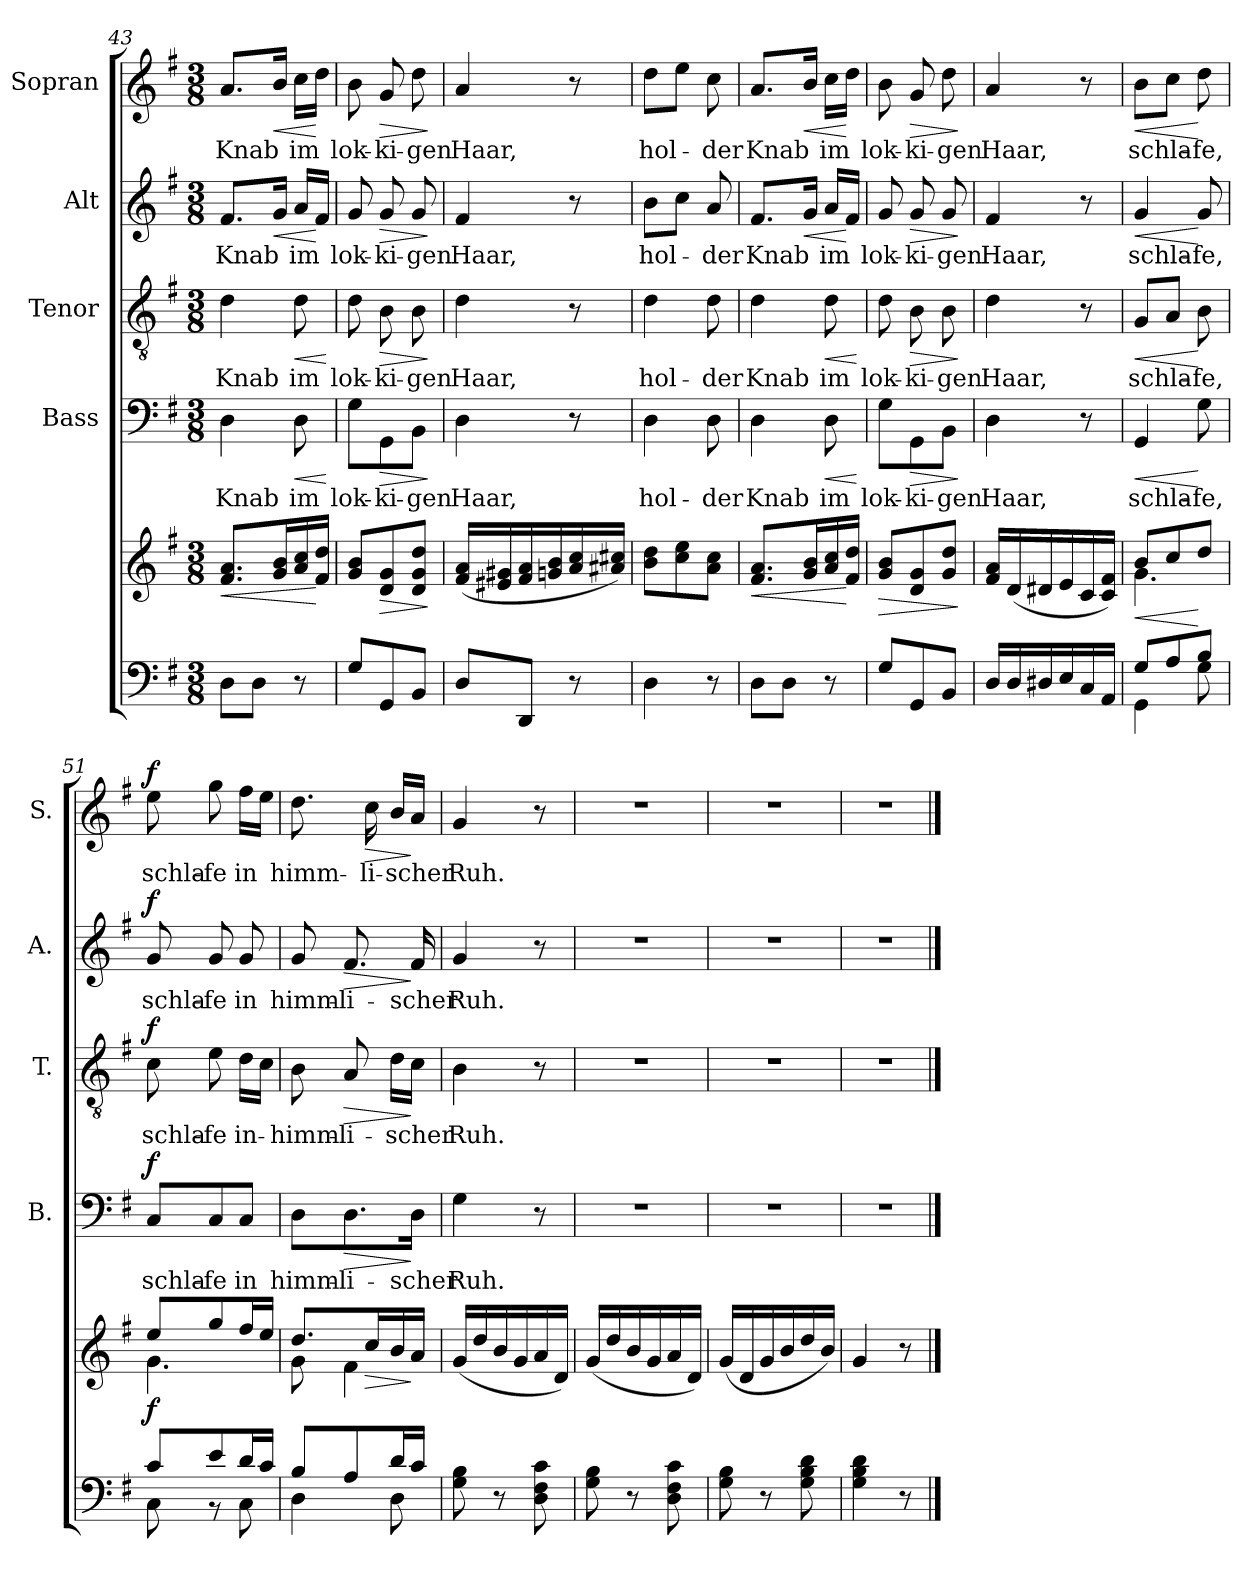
**kern	**kern	**dynam	**kern	**text	**dynam	**kern	**text	**dynam	**kern	**text	**dynam	**kern	**text	**dynam
*part5	*part5	*part5	*part4	*part4	*part4	*part3	*part3	*part3	*part2	*part2	*part2	*part1	*part1	*part1
*staff6	*staff5	*staff5/6	*staff4	*staff4	*staff4	*staff3	*staff3	*staff3	*staff2	*staff2	*staff2	*staff1	*staff1	*staff1
*	*	*	*I"Bass	*	*	*I"Tenor	*	*	*I"Alt	*	*	*I"Sopran	*	*
*	*	*	*I'B.	*	*	*I'T.	*	*	*I'A.	*	*	*I'S.	*	*
*clefF4	*clefG2	*	*clefF4	*	*	*clefGv2	*	*	*clefG2	*	*	*clefG2	*	*
*k[f#]	*k[f#]	*	*k[f#]	*	*	*k[f#]	*	*	*k[f#]	*	*	*k[f#]	*	*
*G:	*G:	*	*G:	*	*	*G:	*	*	*G:	*	*	*G:	*	*
*M3/8	*M3/8	*	*M3/8	*	*	*M3/8	*	*	*M3/8	*	*	*M3/8	*	*
=43	=43	=43	=43	=43	=43	=43	=43	=43	=43	=43	=43	=43	=43	=43
!	!	!LO:HP:b	!	!LO:LY:b	!	!	!LO:LY:b	!	!	!LO:LY:b	!	!	!LO:LY:b	!
8D\L	8.f#/ 8.a/L	<	4D\	Knab	.	4d\	Knab	.	8.f#/L	Knab	.	8.a/L	Knab	.
8D\J	.	.	.	.	.	.	.	.	.	.	.	.	.	.
!	!	!	!	!	!	!	!	!	!	!	!LO:HP:b	!	!	!LO:HP:b
.	16g/ 16b/L	.	.	.	.	.	.	.	16g/Jk	.	<	16b/Jk	.	<
!	!	!	!	!LO:LY:b	!LO:HP:b	!	!LO:LY:b	!LO:HP:b	!	!LO:LY:b	!	!	!LO:LY:b	!
8r	16a/ 16cc/	.	8D\	im	<	8d\	im	<	16a/LL	im	.	16cc\LL	im	.
.	16f#/ 16dd/JJ	[	.	.	.	.	.	.	16f#/JJ	.	[	16dd\JJ	.	[
.	.	.	.	.	[	.	.	[	.	.	.	.	.	.
=44	=44	=44	=44	=44	=44	=44	=44	=44	=44	=44	=44	=44	=44	=44
!	!	!	!	!LO:LY:b	!	!	!LO:LY:b	!	!	!LO:LY:b	!	!	!LO:LY:b	!
8G/L	8g/ 8b/L	.	8G\L	lok-	.	8d\	lok-	.	8g/	lok-	.	8b\	lok-	.
!	!	!LO:HP:b	!	!LO:LY:b	!LO:HP:b	!	!LO:LY:b	!LO:HP:b	!	!LO:LY:b	!LO:HP:b	!	!LO:LY:b	!LO:HP:b
8GG/	8d/ 8g/	>	8GG\	-ki-	>	8B\	-ki-	>	8g/	-ki-	>	8g/	-ki-	>
!	!	!	!	!LO:LY:b	!	!	!LO:LY:b	!	!	!LO:LY:b	!	!	!LO:LY:b	!
8BB/J	8d/ 8g/ 8dd/J	.	8BB\J	-gen	.	8B\	-gen	.	8g/	-gen	.	8dd\	-gen	.
.	.	]	.	.	]	.	.	]	.	.	]	.	.	]
=45	=45	=45	=45	=45	=45	=45	=45	=45	=45	=45	=45	=45	=45	=45
!	!	!	!	!LO:LY:b	!	!	!LO:LY:b	!	!	!LO:LY:b	!	!	!LO:LY:b	!
8D/L	(<16f#/ 16a/LL	.	4D\	Haar,	.	4d\	Haar,	.	4f#/	Haar,	.	4a/	Haar,	.
.	16e#X/ 16g#X/	.	.	.	.	.	.	.	.	.	.	.	.	.
8DD/J	16f#/ 16a/	.	.	.	.	.	.	.	.	.	.	.	.	.
.	16gn/ 16b/	.	.	.	.	.	.	.	.	.	.	.	.	.
8r	16a/ 16cc/	.	8r	.	.	8r	.	.	8r	.	.	8r	.	.
.	16a#X/ 16cc#X/JJ)	.	.	.	.	.	.	.	.	.	.	.	.	.
=46	=46	=46	=46	=46	=46	=46	=46	=46	=46	=46	=46	=46	=46	=46
!	!	!	!	!LO:LY:b	!	!	!LO:LY:b	!	!	!LO:LY:b	!	!	!LO:LY:b	!
4D\	8b\ 8dd\L	.	4D\	hol-	.	4d\	hol-	.	8b\L	hol-	.	8dd\L	hol-	.
.	8cc\ 8ee\	.	.	.	.	.	.	.	8cc\J	.	.	8ee\J	.	.
!	!	!	!	!LO:LY:b	!	!	!LO:LY:b	!	!	!LO:LY:b	!	!	!LO:LY:b	!
8r	8a\ 8cc\J	.	8D\	-der	.	8d\	-der	.	8a/	-der	.	8cc\	-der	.
=47	=47	=47	=47	=47	=47	=47	=47	=47	=47	=47	=47	=47	=47	=47
!	!	!LO:HP:b	!	!LO:LY:b	!	!	!LO:LY:b	!	!	!LO:LY:b	!	!	!LO:LY:b	!
8D\L	8.f#/ 8.a/L	<	4D\	Knab	.	4d\	Knab	.	8.f#/L	Knab	.	8.a/L	Knab	.
8D\J	.	.	.	.	.	.	.	.	.	.	.	.	.	.
!	!	!	!	!	!	!	!	!	!	!	!LO:HP:b	!	!	!LO:HP:b
.	16g/ 16b/L	.	.	.	.	.	.	.	16g/Jk	.	<	16b/Jk	.	<
!	!	!	!	!LO:LY:b	!LO:HP:b	!	!LO:LY:b	!LO:HP:b	!	!LO:LY:b	!	!	!LO:LY:b	!
8r	16a/ 16cc/	.	8D\	im	<	8d\	im	<	16a/LL	im	.	16cc\LL	im	.
.	16f#/ 16dd/JJ	[	.	.	.	.	.	.	16f#/JJ	.	[	16dd\JJ	.	[
.	.	.	.	.	[	.	.	[	.	.	.	.	.	.
=48	=48	=48	=48	=48	=48	=48	=48	=48	=48	=48	=48	=48	=48	=48
!	!	!LO:HP:b	!	!LO:LY:b	!	!	!LO:LY:b	!	!	!LO:LY:b	!	!	!LO:LY:b	!
8G/L	8g/ 8b/L	>	8G\L	lok-	.	8d\	lok-	.	8g/	lok-	.	8b\	lok-	.
!	!	!	!	!LO:LY:b	!LO:HP:b	!	!LO:LY:b	!LO:HP:b	!	!LO:LY:b	!LO:HP:b	!	!LO:LY:b	!LO:HP:b
8GG/	8d/ 8g/	.	8GG\	-ki-	>	8B\	-ki-	>	8g/	-ki-	>	8g/	-ki-	>
!	!	!	!	!LO:LY:b	!	!	!LO:LY:b	!	!	!LO:LY:b	!	!	!LO:LY:b	!
8BB/J	8g/ 8dd/J	.	8BB\J	-gen	.	8B\	-gen	.	8g/	-gen	.	8dd\	-gen	.
.	.	]	.	.	]	.	.	]	.	.	]	.	.	]
!!LO:LB:g=z
=49	=49	=49	=49	=49	=49	=49	=49	=49	=49	=49	=49	=49	=49	=49
!	!	!	!	!LO:LY:b	!	!	!LO:LY:b	!	!	!LO:LY:b	!	!	!LO:LY:b	!
16D/LL	16f#/ 16a/LL	.	4D\	Haar,	.	4d\	Haar,	.	4f#/	Haar,	.	4a/	Haar,	.
16D/	(<16d/	.	.	.	.	.	.	.	.	.	.	.	.	.
16D#X/	16d#X/	.	.	.	.	.	.	.	.	.	.	.	.	.
16E/	16e/	.	.	.	.	.	.	.	.	.	.	.	.	.
16C/	16c/	.	8r	.	.	8r	.	.	8r	.	.	8r	.	.
16AA/JJ	16c/ 16f#/JJ)	.	.	.	.	.	.	.	.	.	.	.	.	.
=50	=50	=50	=50	=50	=50	=50	=50	=50	=50	=50	=50	=50	=50	=50
*^	*	*	*	*	*	*	*	*	*	*	*	*	*	*
!	!	!	!LO:HP:b	!	!LO:LY:b	!LO:HP:b	!	!LO:LY:b	!LO:HP:b	!	!LO:LY:b	!LO:HP:b	!	!LO:LY:b	!LO:HP:b
*	*	*^	*	*	*	*	*	*	*	*	*	*	*	*	*
8G/L	4GG\	8b/L	4.g\	<	4GG/	schla-	<	8G/L	schla-	<	4g/	schla-	<	8b\L	schla-	<
8A/	.	8cc/	.	.	.	.	.	8A/J	.	.	.	.	.	8cc\J	.	.
!	!	!	!	!	!	!LO:LY:b	!	!	!LO:LY:b	!	!	!LO:LY:b	!	!	!LO:LY:b	!
8B/J	8G\	8dd/J	.	[	8G\	-fe,	[	8B\	-fe,	[	8g/	-fe,	[	8dd\	-fe,	[
=51	=51	=51	=51	=51	=51	=51	=51	=51	=51	=51	=51	=51	=51	=51	=51	=51
!	!	!	!	!LO:DY:b	!	!LO:LY:b	!LO:DY:a	!	!LO:LY:b	!LO:DY:a	!	!LO:LY:b	!LO:DY:a	!	!LO:LY:b	!LO:DY:a
8c/L	8C\	8ee/L	4.g\	f	8C/L	schla-	f	8c\	schla-	f	8g/	schla-	f	8ee\	schla-	f
!	!	!	!	!	!	!LO:LY:b	!	!	!LO:LY:b	!	!	!LO:LY:b	!	!	!LO:LY:b	!
8e/	8r	8gg/	.	.	8C/	-fe	.	8e\	-fe	.	8g/	-fe	.	8gg\	-fe	.
!	!	!	!	!	!	!LO:LY:b	!	!	!LO:LY:b	!	!	!LO:LY:b	!	!	!LO:LY:b	!
16d/L	8C\	16ff#/L	.	.	8C/J	in	.	16d\LL	in-	.	8g/	in	.	16ff#\LL	in	.
16c/JJ	.	16ee/JJ	.	.	.	.	.	16c\JJ	.	.	.	.	.	16ee\JJ	.	.
=52	=52	=52	=52	=52	=52	=52	=52	=52	=52	=52	=52	=52	=52	=52	=52	=52
!	!	!	!	!	!	!LO:LY:b	!	!	!LO:LY:b	!	!	!LO:LY:b	!	!	!LO:LY:b	!
8B/L	4D\	8.dd/L	8g\	.	8D\L	himm-	.	8B\	-himm-	.	8g/	himm-	.	8.dd\	himm-	.
!	!	!	!	!	!	!LO:LY:b	!LO:HP:b	!	!LO:LY:b	!LO:HP:b	!	!LO:LY:b	!LO:HP:b	!	!	!
8A/	.	.	4f#\	.	8.D\	-li-	>	8A/	-li-	>	8.f#/	-li-	>	.	.	.
!	!	!	!	!LO:HP:b	!	!	!	!	!	!	!	!	!	!	!LO:LY:b	!LO:HP:b
.	.	16cc/L	.	>	.	.	.	.	.	.	.	.	.	16cc\	-li-	>
!	!	!	!	!	!	!	!	!	!LO:LY:b	!	!	!	!	!	!LO:LY:b	!
16d/L	8D\	16b/	.	.	.	.	.	16d\LL	-scher	.	.	.	.	16b/LL	-scher	.
!	!	!	!	!	!	!LO:LY:b	!	!	!	!	!	!LO:LY:b	!	!	!	!
16c/JJ	.	16a/JJ	.	]	16D\Jk	-scher	]	16c\JJ	.	]	16f#/	-scher	]	16a/JJ	.	]
*v	*v	*	*	*	*	*	*	*	*	*	*	*	*	*	*	*
*	*v	*v	*	*	*	*	*	*	*	*	*	*	*	*	*
=53	=53	=53	=53	=53	=53	=53	=53	=53	=53	=53	=53	=53	=53	=53
!	!	!	!	!LO:LY:b	!	!	!LO:LY:b	!	!	!LO:LY:b	!	!	!LO:LY:b	!
8G\ 8B\	(<16g/LL	.	4G\	Ruh.	.	4B\	Ruh.	.	4g/	Ruh.	.	4g/	Ruh.	.
.	16dd/	.	.	.	.	.	.	.	.	.	.	.	.	.
8r	16b/	.	.	.	.	.	.	.	.	.	.	.	.	.
.	16g/	.	.	.	.	.	.	.	.	.	.	.	.	.
8D\ 8F#\ 8c\	16a/	.	8r	.	.	8r	.	.	8r	.	.	8r	.	.
.	16d/JJ)	.	.	.	.	.	.	.	.	.	.	.	.	.
=54	=54	=54	=54	=54	=54	=54	=54	=54	=54	=54	=54	=54	=54	=54
8G\ 8B\	(<16g/LL	.	4.r	.	.	4.r	.	.	4.r	.	.	4.r	.	.
.	16dd/	.	.	.	.	.	.	.	.	.	.	.	.	.
8r	16b/	.	.	.	.	.	.	.	.	.	.	.	.	.
.	16g/	.	.	.	.	.	.	.	.	.	.	.	.	.
8D\ 8F#\ 8c\	16a/	.	.	.	.	.	.	.	.	.	.	.	.	.
.	16d/JJ)	.	.	.	.	.	.	.	.	.	.	.	.	.
=55	=55	=55	=55	=55	=55	=55	=55	=55	=55	=55	=55	=55	=55	=55
8G\ 8B\	(<16g/LL	.	4.r	.	.	4.r	.	.	4.r	.	.	4.r	.	.
.	16d/	.	.	.	.	.	.	.	.	.	.	.	.	.
8r	16g/	.	.	.	.	.	.	.	.	.	.	.	.	.
.	16b/	.	.	.	.	.	.	.	.	.	.	.	.	.
8G\ 8B\ 8d\	16dd/	.	.	.	.	.	.	.	.	.	.	.	.	.
.	16b/JJ)	.	.	.	.	.	.	.	.	.	.	.	.	.
=56	=56	=56	=56	=56	=56	=56	=56	=56	=56	=56	=56	=56	=56	=56
4G\ 4B\ 4d\	4g/	.	4.r	.	.	4.r	.	.	4.r	.	.	4.r	.	.
8r	8r	.	.	.	.	.	.	.	.	.	.	.	.	.
==	==	==	==	==	==	==	==	==	==	==	==	==	==	==
*-	*-	*-	*-	*-	*-	*-	*-	*-	*-	*-	*-	*-	*-	*-
